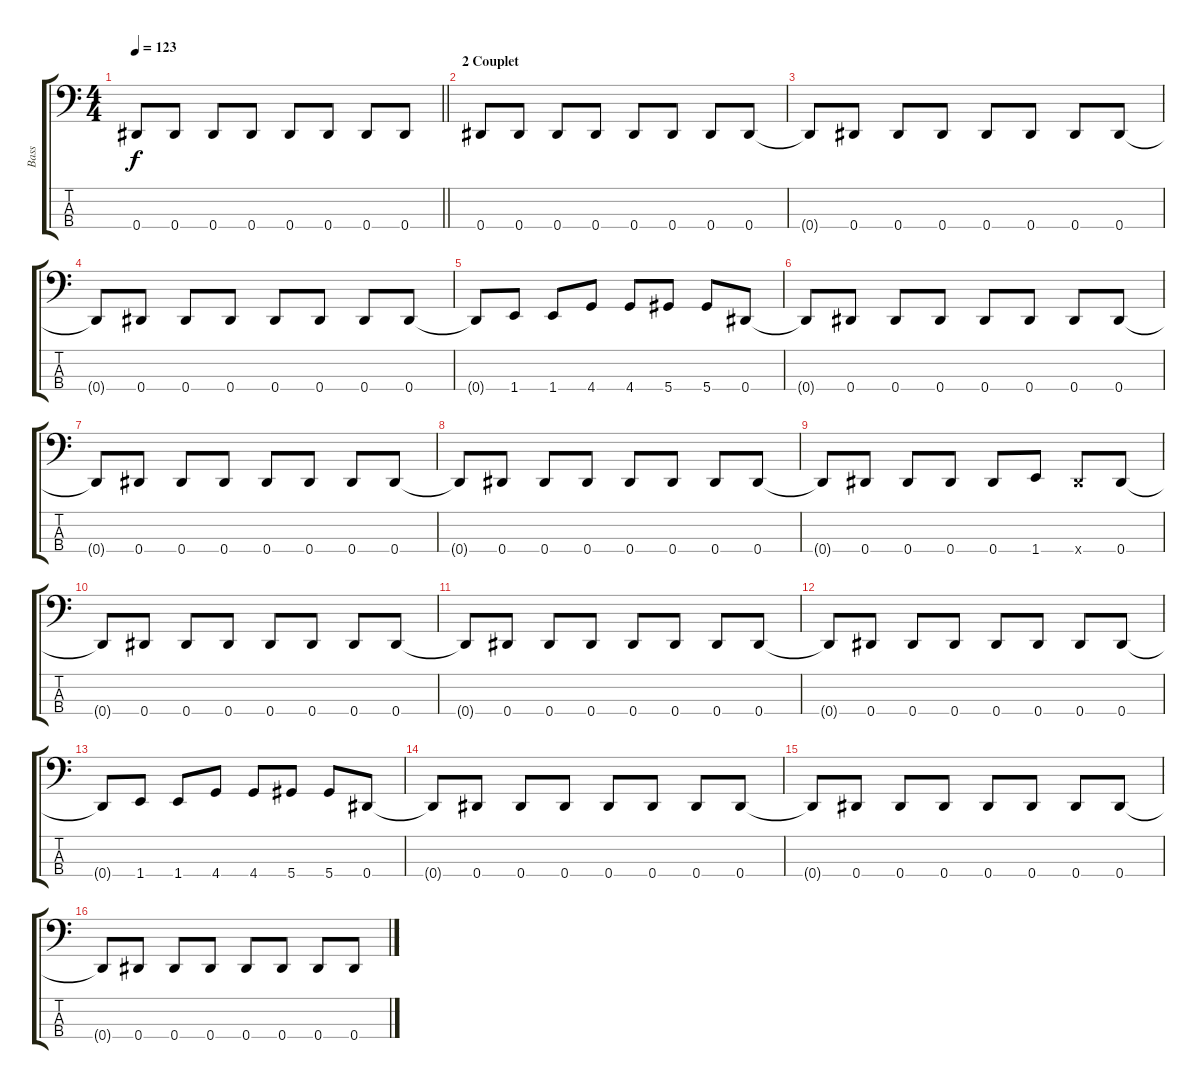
\track ("Bass" "Bass") {instrument electricbassfinger}
\staff {score tabs}
\tuning (Gb2 Db2 Ab1 Eb1) {hide}
\ts (4 4)
\tempo 123
\clef f4
\barLineRight lightlight
\ks c
0.4.8{dy f} 0.4.8 0.4.8 0.4.8 0.4.8 0.4.8 0.4.8 0.4.8 |
\section ("" "2 Couplet")
0.4.8 0.4.8 0.4.8 0.4.8 0.4.8 0.4.8 0.4.8 0.4.8 |
0.4{t}.8 0.4.8 0.4.8 0.4.8 0.4.8 0.4.8 0.4.8 0.4.8 |
0.4{t}.8 0.4.8 0.4.8 0.4.8 0.4.8 0.4.8 0.4.8 0.4.8 |
0.4{t}.8 1.4.8 1.4.8 4.4.8 4.4.8 5.4.8 5.4.8 0.4.8 |
0.4{t}.8 0.4.8 0.4.8 0.4.8 0.4.8 0.4.8 0.4.8 0.4.8 |
0.4{t}.8 0.4.8 0.4.8 0.4.8 0.4.8 0.4.8 0.4.8 0.4.8 |
0.4{t}.8 0.4.8 0.4.8 0.4.8 0.4.8 0.4.8 0.4.8 0.4.8 |
0.4{t}.8 0.4.8 0.4.8 0.4.8 0.4.8 1.4.8 0.4{x}.8 0.4.8 |
0.4{t}.8 0.4.8 0.4.8 0.4.8 0.4.8 0.4.8 0.4.8 0.4.8 |
0.4{t}.8 0.4.8 0.4.8 0.4.8 0.4.8 0.4.8 0.4.8 0.4.8 |
0.4{t}.8 0.4.8 0.4.8 0.4.8 0.4.8 0.4.8 0.4.8 0.4.8 |
0.4{t}.8 1.4.8 1.4.8 4.4.8 4.4.8 5.4.8 5.4.8 0.4.8 |
0.4{t}.8 0.4.8 0.4.8 0.4.8 0.4.8 0.4.8 0.4.8 0.4.8 |
0.4{t}.8 0.4.8 0.4.8 0.4.8 0.4.8 0.4.8 0.4.8 0.4.8 |
0.4{t}.8 0.4.8 0.4.8 0.4.8 0.4.8 0.4.8 0.4.8 0.4.8
